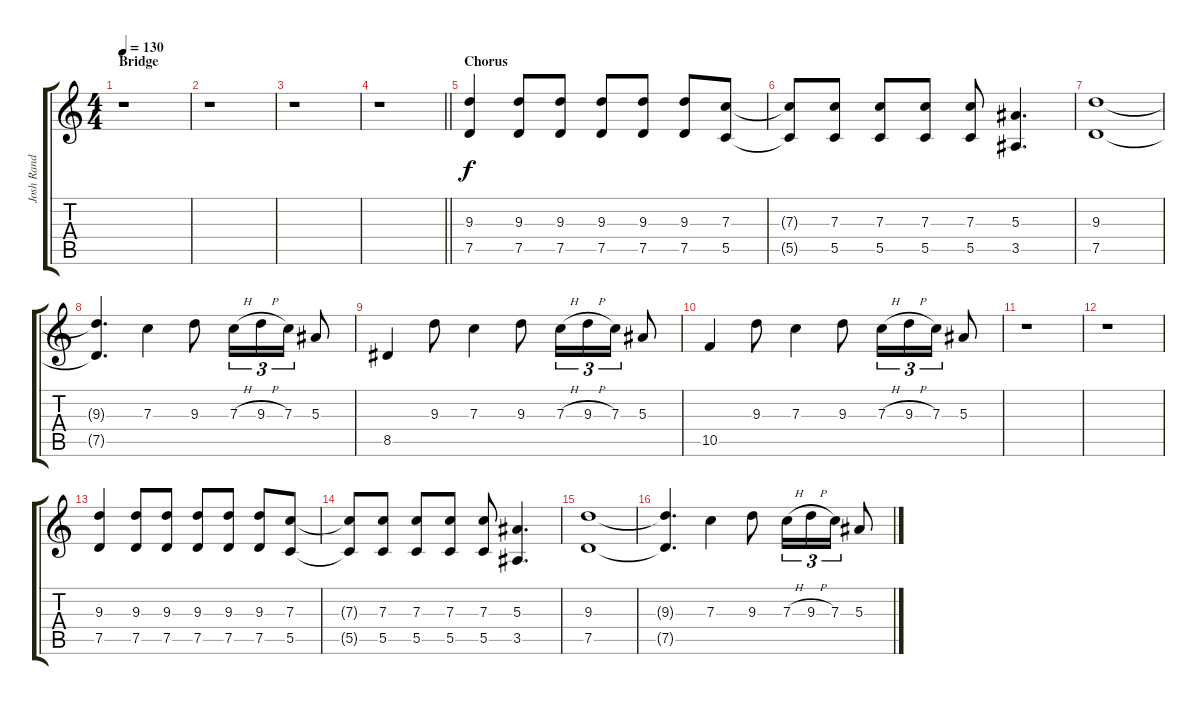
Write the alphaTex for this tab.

\track ("Josh Rand (Clean) Lead" "Josh Rand ") {instrument electricguitarclean}
\staff {score tabs}
\tuning (D4 A3 F3 C3 G2 C2) {hide}
\ts (4 4)
\section ("" "Bridge")
\tempo 130
\clef g2
\ks c
r.1{dy ff} |
r.1 |
r.1 |
\barLineRight lightlight
r.1 |
\section ("" "Chorus")
(9.3 7.5).4{dy f} (9.3 7.5).8 (9.3 7.5).8 (9.3 7.5).8 (9.3 7.5).8 (9.3 7.5).8 (7.3 5.5).8 |
(7.3{t} 5.5{t}).8 (7.3 5.5).8 (7.3 5.5).8 (7.3 5.5).8 (7.3 5.5).8 (5.3 3.5).4{d} |
(9.3 7.5).1 |
(9.3{t} 7.5{t}).4{d} 7.3.4 9.3.8 7.3{h}.16{tu (3 2)} 9.3{h}.16{tu (3 2)} 7.3.16{tu (3 2)} 5.3.8 |
8.5.4 9.3.8 7.3.4 9.3.8 7.3{h}.16{tu (3 2)} 9.3{h}.16{tu (3 2)} 7.3.16{tu (3 2)} 5.3.8 |
10.5.4 9.3.8 7.3.4 9.3.8 7.3{h}.16{tu (3 2)} 9.3{h}.16{tu (3 2)} 7.3.16{tu (3 2)} 5.3.8 |
r.1 |
r.1 |
(9.3 7.5).4 (9.3 7.5).8 (9.3 7.5).8 (9.3 7.5).8 (9.3 7.5).8 (9.3 7.5).8 (7.3 5.5).8 |
(7.3{t} 5.5{t}).8 (7.3 5.5).8 (7.3 5.5).8 (7.3 5.5).8 (7.3 5.5).8 (5.3 3.5).4{d} |
(9.3 7.5).1 |
(9.3{t} 7.5{t}).4{d} 7.3.4 9.3.8 7.3{h}.16{tu (3 2)} 9.3{h}.16{tu (3 2)} 7.3.16{tu (3 2)} 5.3.8
